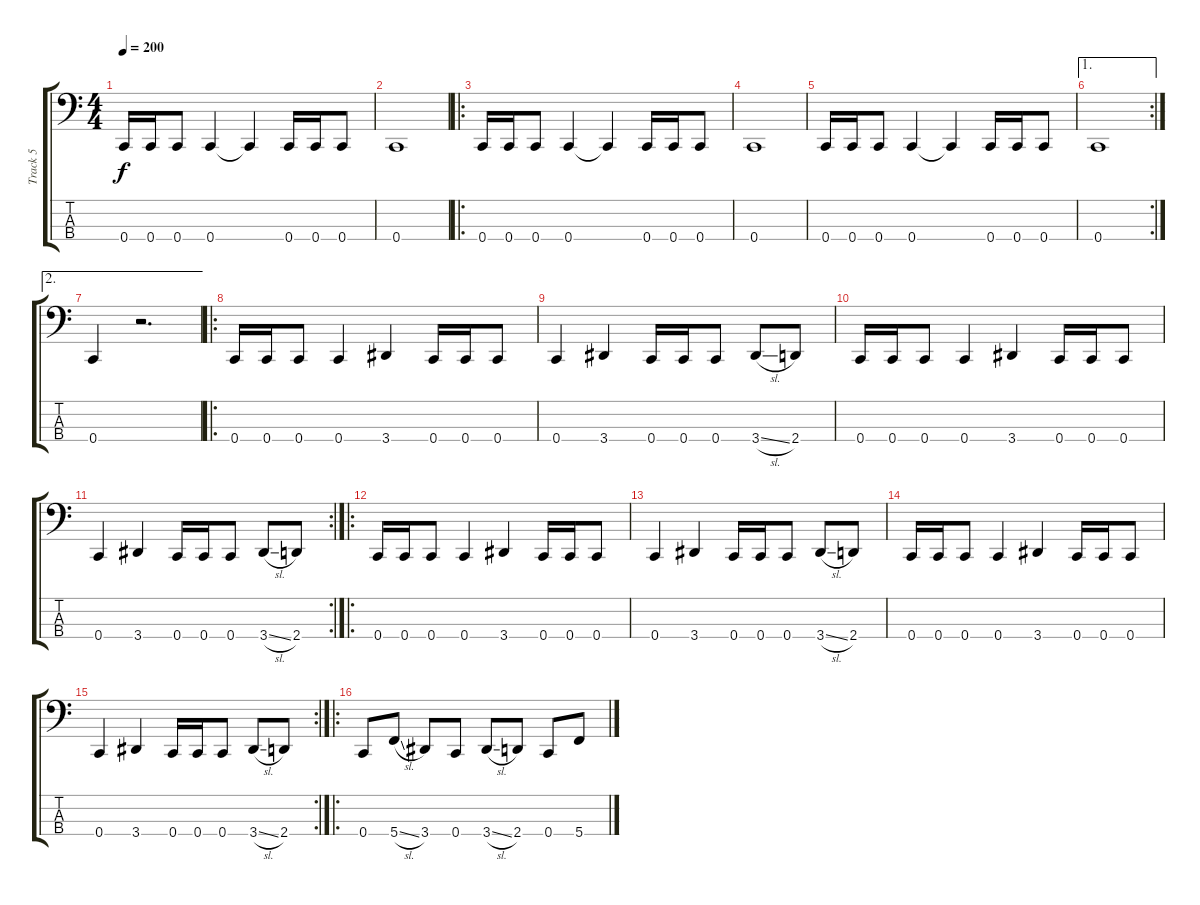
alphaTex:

\track ("Track 5" "Track 5") {instrument electricbassfinger}
\staff {score tabs}
\tuning (F2 C2 G1 C1) {hide}
\ts (4 4)
\tempo 200
\clef f4
\ks c
0.4.16{dy f} 0.4.16 0.4.8 0.4.4 0.4{t}.4 0.4.16 0.4.16 0.4.8 |
0.4.1 |
\ro
0.4.16 0.4.16 0.4.8 0.4.4 0.4{t}.4 0.4.16 0.4.16 0.4.8 |
0.4.1 |
0.4.16 0.4.16 0.4.8 0.4.4 0.4{t}.4 0.4.16 0.4.16 0.4.8 |
\ae 1
\rc 2
0.4.1 |
\ae 2
0.4.4 r.2{d} |
\ro
0.4.16 0.4.16 0.4.8 0.4.4 3.4.4 0.4.16 0.4.16 0.4.8 |
0.4.4 3.4.4 0.4.16 0.4.16 0.4.8 3.4{sl}.8 2.4.8 |
0.4.16 0.4.16 0.4.8 0.4.4 3.4.4 0.4.16 0.4.16 0.4.8 |
\rc 2
0.4.4 3.4.4 0.4.16 0.4.16 0.4.8 3.4{sl}.8 2.4.8 |
\ro
0.4.16 0.4.16 0.4.8 0.4.4 3.4.4 0.4.16 0.4.16 0.4.8 |
0.4.4 3.4.4 0.4.16 0.4.16 0.4.8 3.4{sl}.8 2.4.8 |
0.4.16 0.4.16 0.4.8 0.4.4 3.4.4 0.4.16 0.4.16 0.4.8 |
\rc 2
0.4.4 3.4.4 0.4.16 0.4.16 0.4.8 3.4{sl}.8 2.4.8 |
\ro
0.4.8 5.4{sl}.8 3.4.8 0.4.8 3.4{sl}.8 2.4.8 0.4.8 5.4{sl}.8
